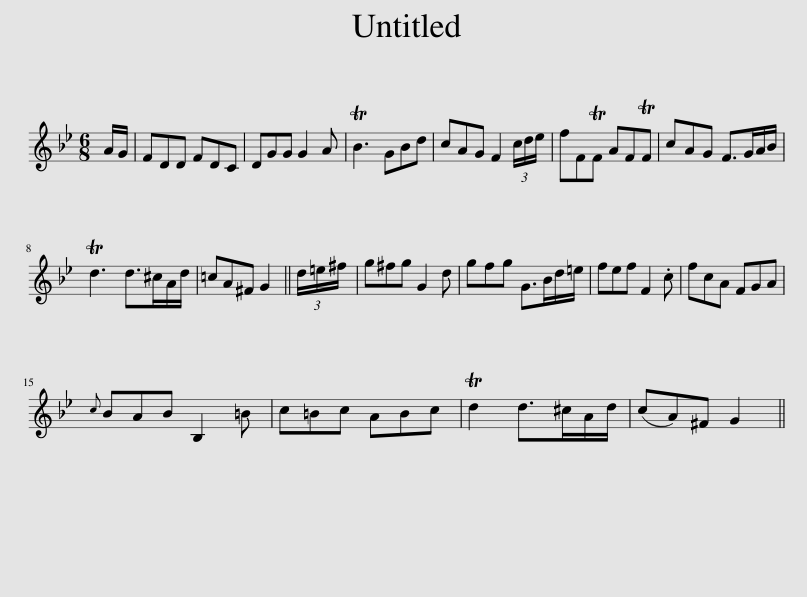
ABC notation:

X:1
L:1/8
M:6/8
I:linebreak $
K:Gmin
V:1 treble
V:1
 A/G/ | FDD FDC | DGG G2 A | TB3 GBd | cAG F2 (3c/d/e/ | %5
 fFTF AFTF | cAG F>GA/B/ |$ Td3 d>^cA/d/ | =cA^F G2 || (3d/=e/^f/ | %10
 g^fg G2 d | gfg G>Bd/=e/ | fef F2 .c | fcA FGA |${c} BAB B,2 =B | %15
 c=Bc ABc | Td2 d>^cA/d/ | (cA)^F G2 || %18
